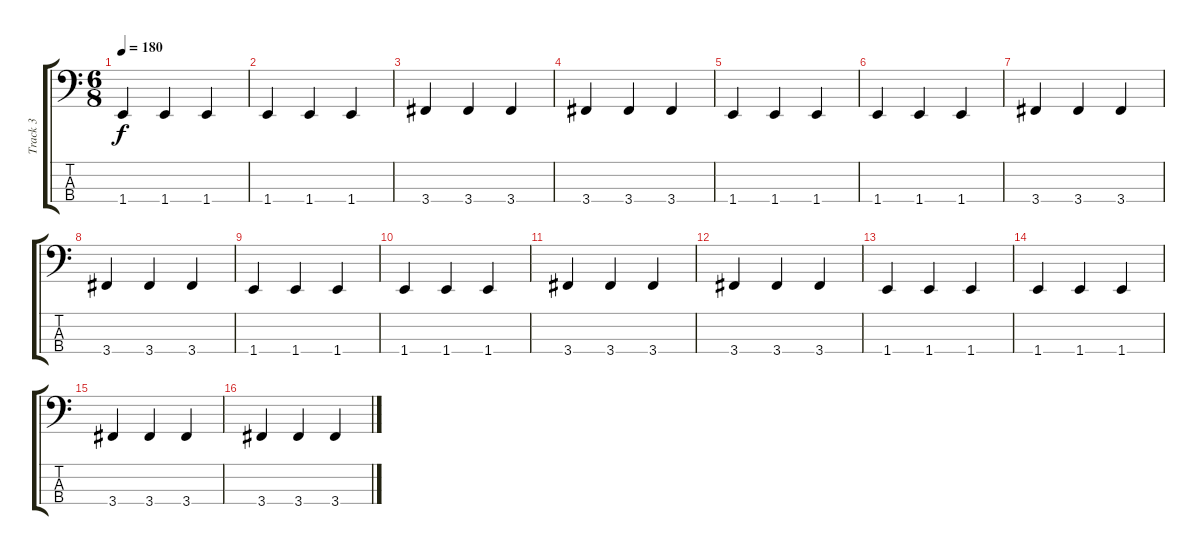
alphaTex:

\track ("Track 3" "Track 3") {instrument acousticguitarnylon}
\staff {score tabs}
\tuning (Gb2 Db2 Ab1 Eb1) {hide}
\ts (6 8)
\tempo 180
\clef f4
\ks c
1.4.4{dy f} 1.4.4 1.4.4 |
1.4.4 1.4.4 1.4.4 |
3.4.4 3.4.4 3.4.4 |
3.4.4 3.4.4 3.4.4 |
1.4.4 1.4.4 1.4.4 |
1.4.4 1.4.4 1.4.4 |
3.4.4 3.4.4 3.4.4 |
3.4.4 3.4.4 3.4.4 |
1.4.4 1.4.4 1.4.4 |
1.4.4 1.4.4 1.4.4 |
3.4.4 3.4.4 3.4.4 |
3.4.4 3.4.4 3.4.4 |
1.4.4 1.4.4 1.4.4 |
1.4.4 1.4.4 1.4.4 |
3.4.4 3.4.4 3.4.4 |
3.4.4 3.4.4 3.4.4
